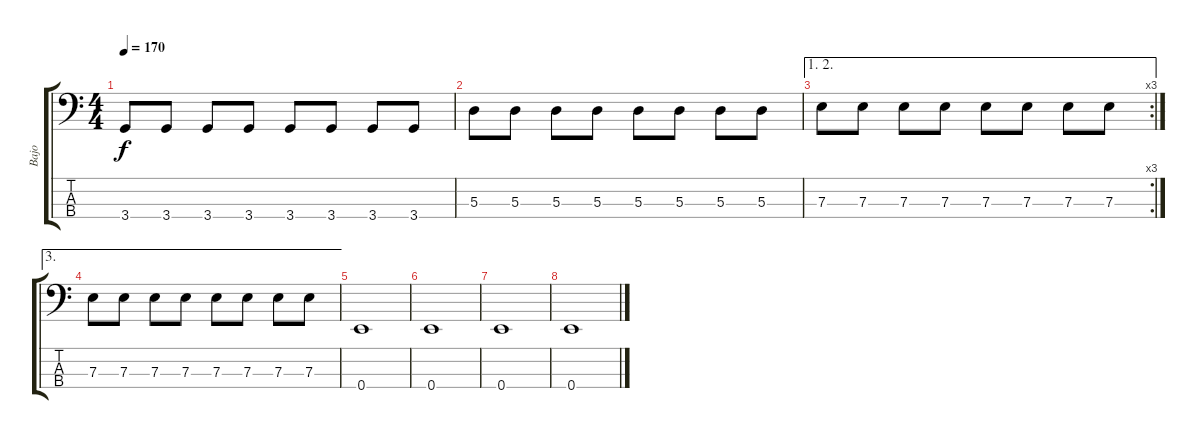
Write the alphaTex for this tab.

\track ("Bajo" "Bajo") {instrument electricbasspick}
\staff {score tabs}
\tuning (G2 D2 A1 E1) {hide}
\ts (4 4)
\tempo 170
\clef f4
\ks c
3.4.8{dy f} 3.4.8 3.4.8 3.4.8 3.4.8 3.4.8 3.4.8 3.4.8 |
5.3.8 5.3.8 5.3.8 5.3.8 5.3.8 5.3.8 5.3.8 5.3.8 |
\ae (1 2)
\rc 3
7.3.8 7.3.8 7.3.8 7.3.8 7.3.8 7.3.8 7.3.8 7.3.8 |
\ae 3
7.3.8 7.3.8 7.3.8 7.3.8 7.3.8 7.3.8 7.3.8 7.3.8 |
0.4.1 |
0.4.1 |
0.4.1 |
0.4.1
